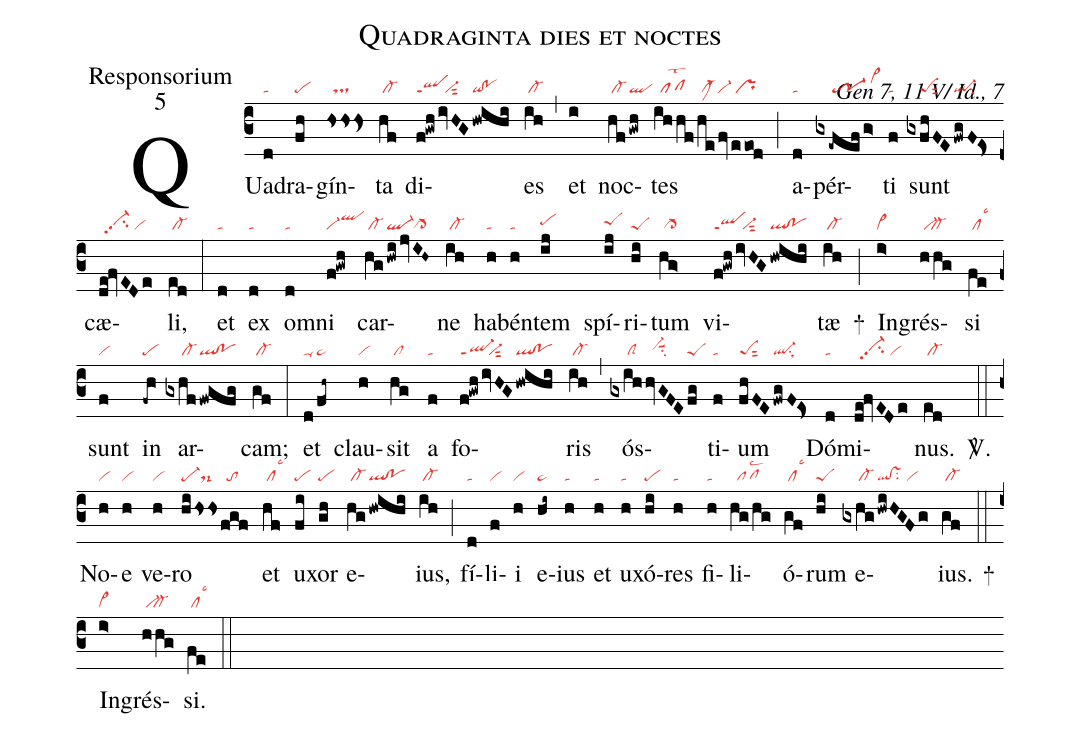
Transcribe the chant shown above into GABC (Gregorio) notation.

name:Quadraginta dies et noctes;
office-part:Responsorium;
mode:5;
commentary:Gen 7, 11 V/ Id., 7;
nabc-lines:1;
%%
(c3)
QUa(d|ta)dra(fh|pe)gín(hshs/Hs>|//ts)ta(hf|/cl-) di(f!gwh|qlppt1|/ivHG|//vi-sut2|/hwihi|qi!po)es(ih|/cl-) (,)
et(i) noc(hf|/cl-|!gwh|ql)tes(ihhf|//pflst2|/he|/clM-|/fv|vi-|/eeod|/pr) (;)
a(d|ta)pér(gx-efef/g>|/////tr-1/vi>hj)ti(f|ta) sunt(gxfhFE|////peSsut2|/fwgF!Es>|ql-su1sux1) cæ(de!fvEDe|//vi-hhpp2su2/vi)li,(ed|/cl-) (:)
et(d|ta) ex(d|ta) om(d|ta)ni(f!gwh|vi-qlhj) car(hg|/cl-|!hwi|ql-|/jvIH~|////cl->)ne(ih|/cl-) ha(h|ta)bén(h|ta)tem(ij|pehh) spí(ij|peShh)ri(hi|peS)tum(hg>|/cl->) vi(f!gwh|qlppt1|/ivHG|//vi-sut2|/hwihi|ql!po)tæ(ih|/cl-) +(;)
In(i>|vi>)grés(hhg|/vi-``cl-)si(fe|/cllsc3) sunt(f|vi) in(-fh|pe) ar(gxhf|/////cl-|/fwgfg|ql!po)cam;(gf|/cl-) (:)
et(d|ta-|/fh~|pe~) clau(h|vi)sit(hg|/cl) a(f|ta) fo(f!gwh|ql-ppt1|/ivHG|//vi-sut2|/hwihi|ql!po)ris(ih|/cl-) (,)
ós(gxih|/////clS|hvGFE|//vi-hhsuu1su2|fg|peS)ti(f|ta)um(fhFE|peSsut2|/fwgF!Es>|ql-su1sux1) Dó(d|ta)mi(de!fvEDe|//vi-hhpp2su2/vi)nus.(ed|/cl-) <sp>V/</sp>.(::)
No(h|vi)e(h|vi) ve(h|vi)ro(hi|pe-|/hss|//ds-|/fgf|//to) et(hf|/cllsc3) u(fi|pe)xor(gh|pe) e(hg|/cl-|!hwihi|ql!po)ius,(ih|/cl-) (;)
fí(d|ta)li(f|vi)i(h|vi) e(hi~|pe~)ius(h|ta) et(h|ta) u(h|ta)xó(hi|pe)res(h|ta) fi(h|ta)li(hg/hg|//pflsc2)ó(gf|/cllsc3)rum(hi|peS) e(gxhg|/////cl-|hwiHGFg|ql!vssu2/vi)ius.(gf|/cl-) +(::)
In(i>|vi>)grés(hhg|/vi-``cl-)si.(fe|/cllsc3) (::)
